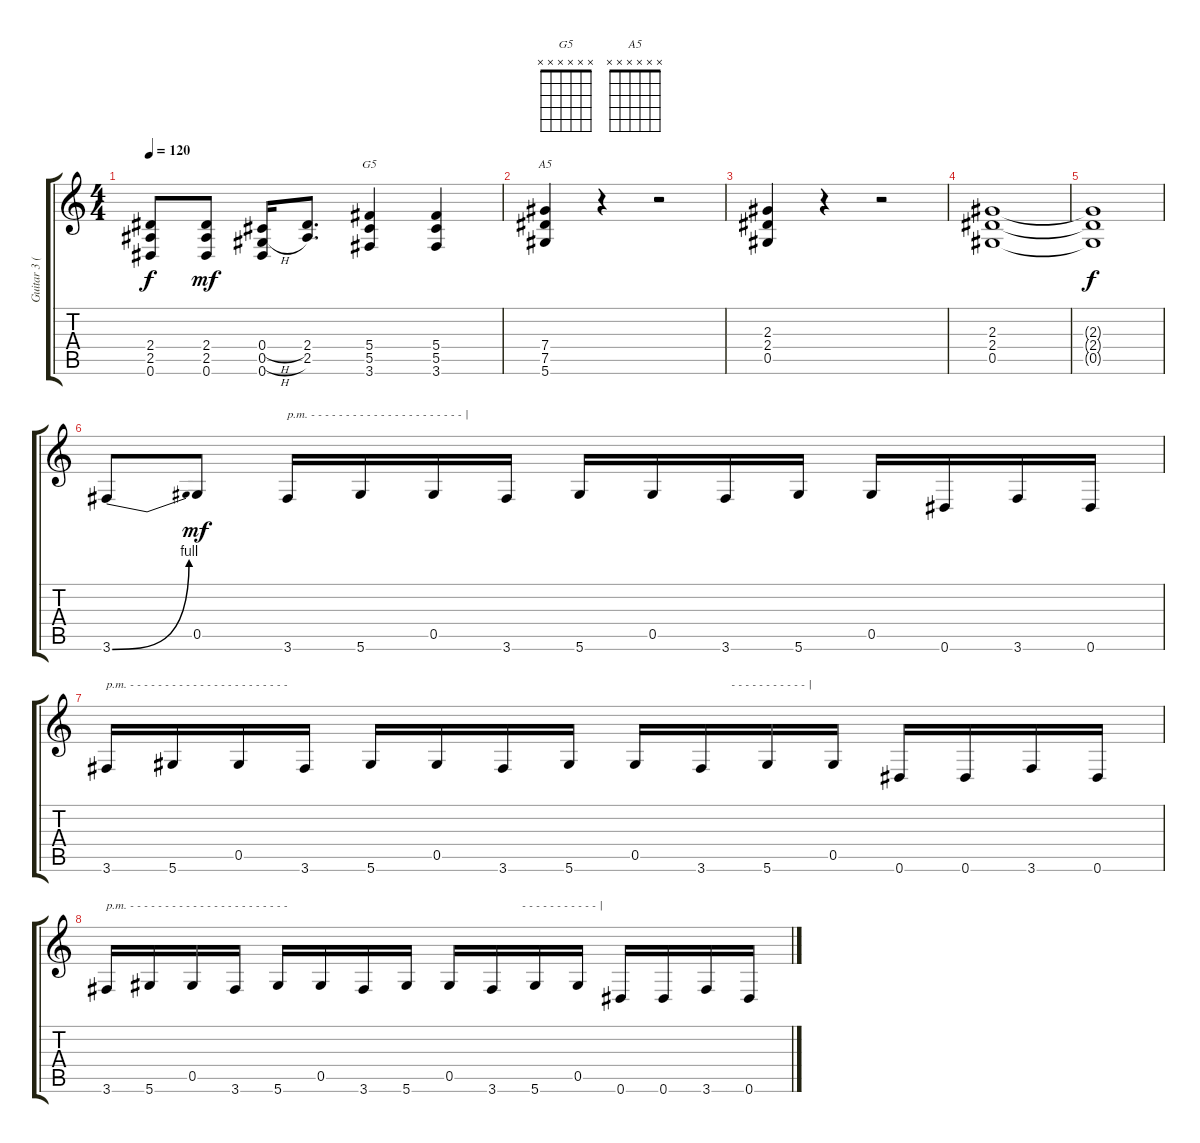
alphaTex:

\track ("Guitar 3 (Izzy)" "Guitar 3 (") {instrument overdrivenguitar}
\staff {score tabs}
\tuning (Eb4 Bb3 Gb3 Db3 Ab2 Eb2) {hide}
\chord ("G5" x x x x x x)
\chord ("A5" x x x x x x)
\ts (4 4)
\tempo 120
\clef g2
\ks c
(2.4{t} 2.5{t} 0.6{t}).8{dy f} (2.4 2.5 0.6).8{dy mf} (0.4{h} 0.5{h} 0.6).16 (2.4 2.5).8{d} (5.4 5.5 3.6).4{ch "G5"} (5.4 5.5 3.6).4 |
(7.4 7.5 5.6).4{ch "A5"} r.4 r.2 |
(2.3 2.4 0.5).4 r.4 r.2 |
(2.3 2.4 0.5).1 |
(2.3{t} 2.4{t} 0.5{t}).1{dy f} |
3.6{be (bend 0 0 60 4)}.8 0.5.8{dy mf} 3.6.16{txt "p.m. - - - - - - - - - - - - - - - - - - - - - - |"} 5.6.16 0.5.16 3.6.16 5.6.16 0.5.16 3.6.16 5.6.16 0.5.16 0.6.16 3.6.16 0.6.16 |
3.6.16{txt "p.m. - - - - - - - - - - - - - - - - - - - - - - -"} 5.6.16 0.5.16 3.6.16 5.6.16 0.5.16 3.6.16 5.6.16 0.5.16 3.6.16{txt "          - - - - - - - - - - - |"} 5.6.16 0.5.16 0.6.16 0.6.16 3.6.16 0.6.16 |
3.6.16{txt "p.m. - - - - - - - - - - - - - - - - - - - - - - -"} 5.6.16 0.5.16 3.6.16 5.6.16 0.5.16 3.6.16 5.6.16 0.5.16 3.6.16{txt "          - - - - - - - - - - - |"} 5.6.16 0.5.16 0.6.16 0.6.16 3.6.16 0.6.16
